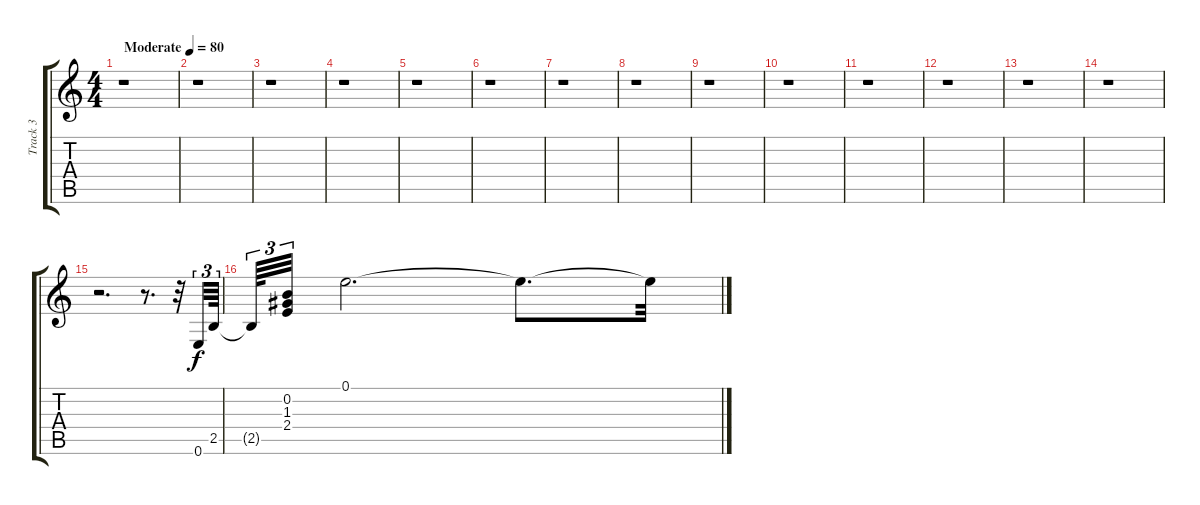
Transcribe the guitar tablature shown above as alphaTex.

\track ("Track 3" "Track 3") {instrument acousticguitarsteel}
\staff {score tabs}
\tuning (E4 B3 G3 D3 A2 E2) {hide}
\ts (4 4)
\tempo (80 "Moderate")
\clef g2
\ks c
r.1{dy f instrument acousticguitarsteel} |
r.1 |
r.1 |
r.1 |
r.1 |
r.1 |
r.1 |
r.1 |
r.1 |
r.1 |
r.1 |
r.1 |
r.1 |
r.1 |
r.2{d} r.8{d} r.32 0.6.32{tu (3 2)} 2.5.64{tu (3 2)} |
2.5{t}.64{tu (3 2)} (0.2 1.3 2.4).32{tu (3 2)} 0.1.2{d} 0.1{t}.8{d} 0.1{t}.32
